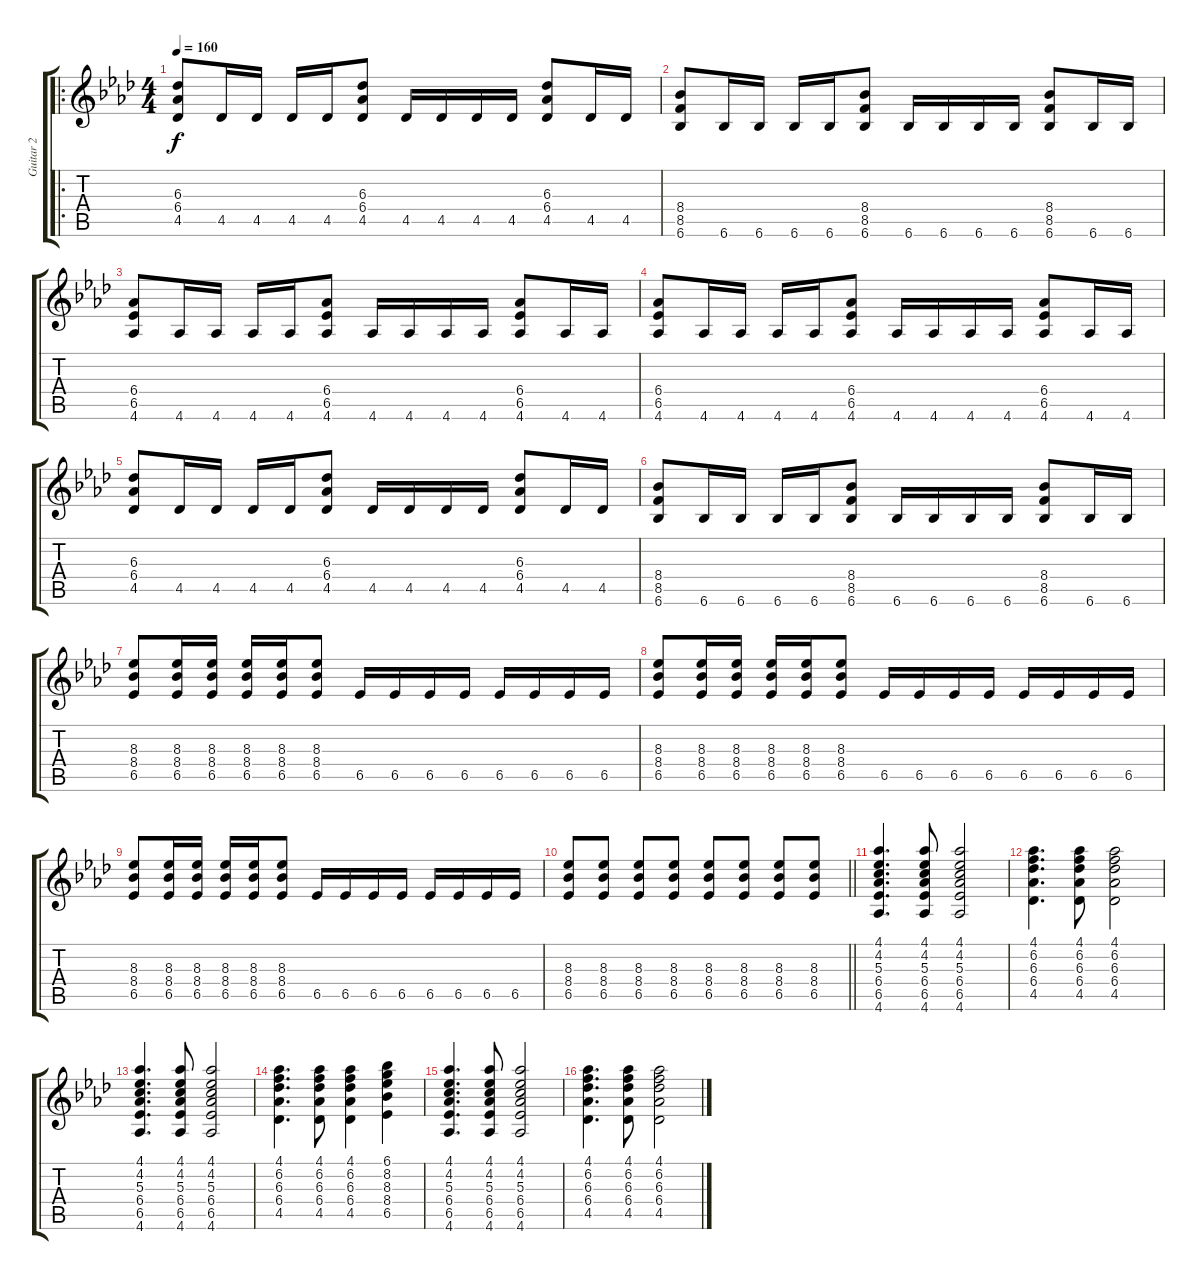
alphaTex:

\track ("Guitar 2" "Guitar 2") {instrument distortionguitar}
\staff {score tabs}
\tuning (E4 B3 G3 D3 A2 E2) {hide}
\ro
\ts (4 4)
\tempo 160
\clef g2
\ks ab
(6.3 6.4 4.5).8{dy f} 4.5.16 4.5.16 4.5.16 4.5.16 (6.3 6.4 4.5).8 4.5.16 4.5.16 4.5.16 4.5.16 (6.3 6.4 4.5).8 4.5.16 4.5.16 |
(8.4 8.5 6.6).8 6.6.16 6.6.16 6.6.16 6.6.16 (8.4 8.5 6.6).8 6.6.16 6.6.16 6.6.16 6.6.16 (8.4 8.5 6.6).8 6.6.16 6.6.16 |
(6.4 6.5 4.6).8 4.6.16 4.6.16 4.6.16 4.6.16 (6.4 6.5 4.6).8 4.6.16 4.6.16 4.6.16 4.6.16 (6.4 6.5 4.6).8 4.6.16 4.6.16 |
(6.4 6.5 4.6).8 4.6.16 4.6.16 4.6.16 4.6.16 (6.4 6.5 4.6).8 4.6.16 4.6.16 4.6.16 4.6.16 (6.4 6.5 4.6).8 4.6.16 4.6.16 |
(6.3 6.4 4.5).8 4.5.16 4.5.16 4.5.16 4.5.16 (6.3 6.4 4.5).8 4.5.16 4.5.16 4.5.16 4.5.16 (6.3 6.4 4.5).8 4.5.16 4.5.16 |
(8.4 8.5 6.6).8 6.6.16 6.6.16 6.6.16 6.6.16 (8.4 8.5 6.6).8 6.6.16 6.6.16 6.6.16 6.6.16 (8.4 8.5 6.6).8 6.6.16 6.6.16 |
(8.3 8.4 6.5).8 (8.3 8.4 6.5).16 (8.3 8.4 6.5).16 (8.3 8.4 6.5).16 (8.3 8.4 6.5).16 (8.3 8.4 6.5).8 6.5.16 6.5.16 6.5.16 6.5.16 6.5.16 6.5.16 6.5.16 6.5.16 |
(8.3 8.4 6.5).8 (8.3 8.4 6.5).16 (8.3 8.4 6.5).16 (8.3 8.4 6.5).16 (8.3 8.4 6.5).16 (8.3 8.4 6.5).8 6.5.16 6.5.16 6.5.16 6.5.16 6.5.16 6.5.16 6.5.16 6.5.16 |
(8.3 8.4 6.5).8 (8.3 8.4 6.5).16 (8.3 8.4 6.5).16 (8.3 8.4 6.5).16 (8.3 8.4 6.5).16 (8.3 8.4 6.5).8 6.5.16 6.5.16 6.5.16 6.5.16 6.5.16 6.5.16 6.5.16 6.5.16 |
\barLineRight lightlight
(8.3 8.4 6.5).8 (8.3 8.4 6.5).8 (8.3 8.4 6.5).8 (8.3 8.4 6.5).8 (8.3 8.4 6.5).8 (8.3 8.4 6.5).8 (8.3 8.4 6.5).8 (8.3 8.4 6.5).8 |
(4.1 4.2 5.3 6.4 6.5 4.6).4{d} (4.1 4.2 5.3 6.4 6.5 4.6).8 (4.1 4.2 5.3 6.4 6.5 4.6).2 |
(4.1 6.2 6.3 6.4 4.5).4{d} (4.1 6.2 6.3 6.4 4.5).8 (4.1 6.2 6.3 6.4 4.5).2 |
(4.1 4.2 5.3 6.4 6.5 4.6).4{d} (4.1 4.2 5.3 6.4 6.5 4.6).8 (4.1 4.2 5.3 6.4 6.5 4.6).2 |
(4.1 6.2 6.3 6.4 4.5).4{d} (4.1 6.2 6.3 6.4 4.5).8 (4.1 6.2 6.3 6.4 4.5).4 (6.1 8.2 8.3 8.4 6.5).4 |
(4.1 4.2 5.3 6.4 6.5 4.6).4{d} (4.1 4.2 5.3 6.4 6.5 4.6).8 (4.1 4.2 5.3 6.4 6.5 4.6).2 |
(4.1 6.2 6.3 6.4 4.5).4{d} (4.1 6.2 6.3 6.4 4.5).8 (4.1 6.2 6.3 6.4 4.5).2
